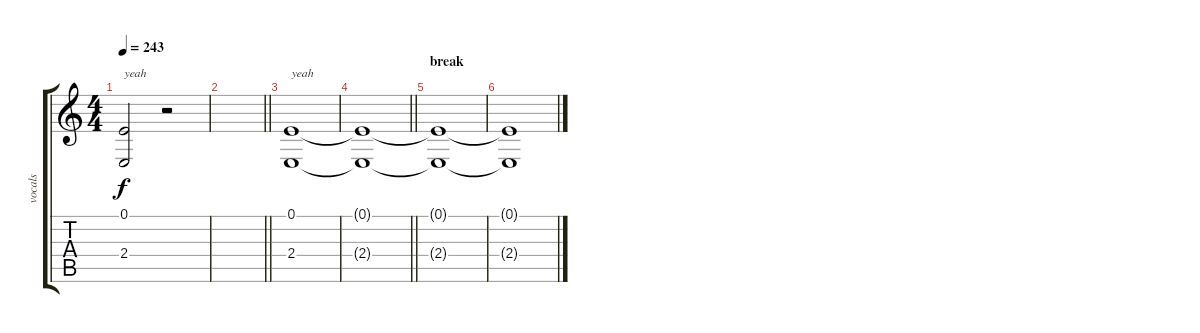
\track ("vocals" "vocals") {instrument brasssection}
\staff {score tabs}
\tuning (E4 B3 G3 D3 A2 E2) {hide}
\ts (4 4)
\tempo 243
\clef g2
\ks c
(0.1 2.4).2{txt "yeah" dy f} r.2 |
\barLineRight lightlight
|
(0.1 2.4).1{txt "yeah"} |
\barLineRight lightlight
(0.1{t} 2.4{t}).1 |
\section ("" "break")
(0.1{t} 2.4{t}).1 |
(0.1{t} 2.4{t}).1
